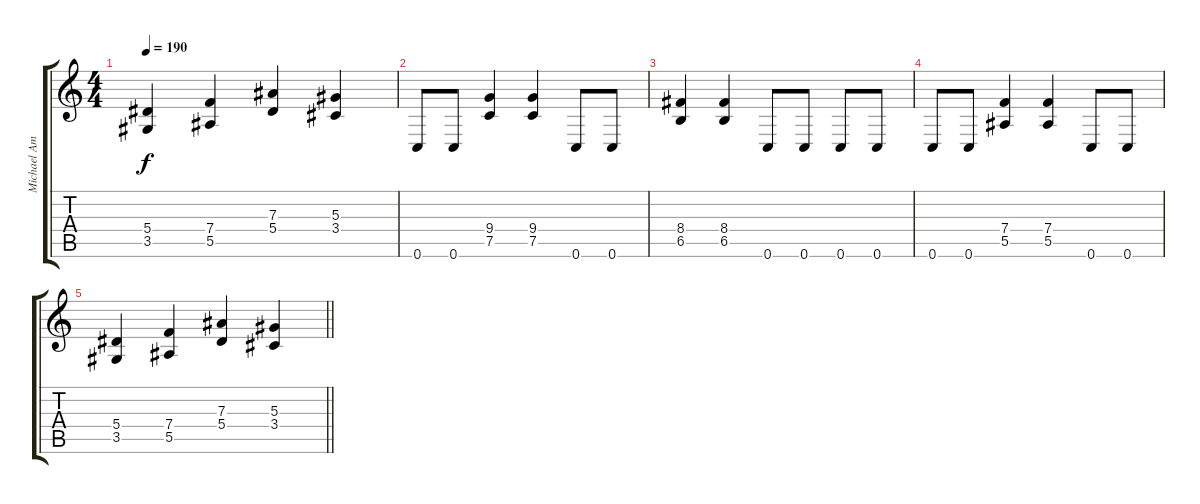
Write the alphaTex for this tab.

\track ("Michael Ammot" "Michael Am") {instrument distortionguitar}
\staff {score tabs}
\tuning (C4 G3 Eb3 Bb2 F2 C2) {hide}
\ts (4 4)
\tempo 190
\clef g2
\ks c
(5.4 3.5).4{dy f} (7.4 5.5).4 (7.3 5.4).4 (5.3 3.4).4 |
0.6.8 0.6.8 (9.4 7.5).4 (9.4 7.5).4 0.6.8 0.6.8 |
(8.4 6.5).4 (8.4 6.5).4 0.6.8 0.6.8 0.6.8 0.6.8 |
0.6.8 0.6.8 (7.4 5.5).4 (7.4 5.5).4 0.6.8 0.6.8 |
\barLineRight lightlight
(5.4 3.5).4 (7.4 5.5).4 (7.3 5.4).4 (5.3 3.4).4
